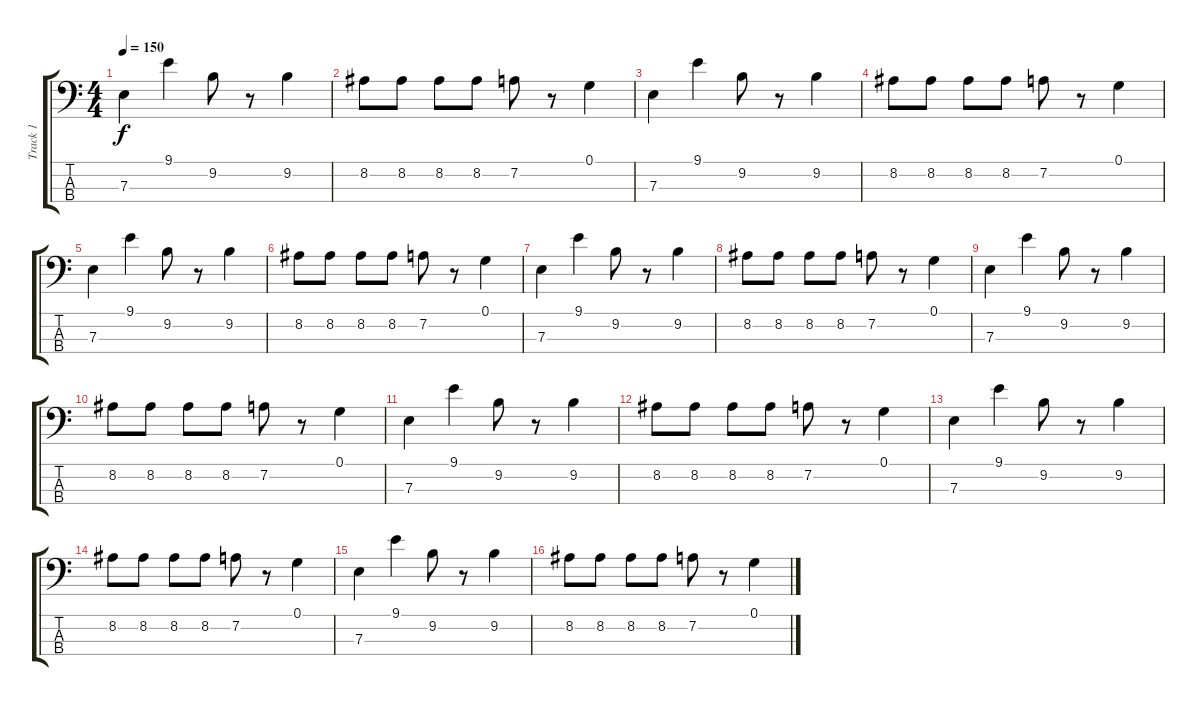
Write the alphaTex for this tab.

\track ("Track 1" "Track 1") {instrument electricbasspick}
\staff {score tabs}
\tuning (G2 D2 A1 E1) {hide}
\ts (4 4)
\tempo 150
\clef f4
\ks c
7.3.4{dy f instrument electricbasspick} 9.1.4 9.2.8 r.8 9.2.4 |
8.2.8 8.2.8 8.2.8 8.2.8 7.2.8 r.8 0.1.4 |
7.3.4 9.1.4 9.2.8 r.8 9.2.4 |
8.2.8 8.2.8 8.2.8 8.2.8 7.2.8 r.8 0.1.4 |
7.3.4 9.1.4 9.2.8 r.8 9.2.4 |
8.2.8 8.2.8 8.2.8 8.2.8 7.2.8 r.8 0.1.4 |
7.3.4 9.1.4 9.2.8 r.8 9.2.4 |
8.2.8 8.2.8 8.2.8 8.2.8 7.2.8 r.8 0.1.4 |
7.3.4 9.1.4 9.2.8 r.8 9.2.4 |
8.2.8 8.2.8 8.2.8 8.2.8 7.2.8 r.8 0.1.4 |
7.3.4 9.1.4 9.2.8 r.8 9.2.4 |
8.2.8 8.2.8 8.2.8 8.2.8 7.2.8 r.8 0.1.4 |
7.3.4 9.1.4 9.2.8 r.8 9.2.4 |
8.2.8 8.2.8 8.2.8 8.2.8 7.2.8 r.8 0.1.4 |
7.3.4 9.1.4 9.2.8 r.8 9.2.4 |
8.2.8 8.2.8 8.2.8 8.2.8 7.2.8 r.8 0.1.4
